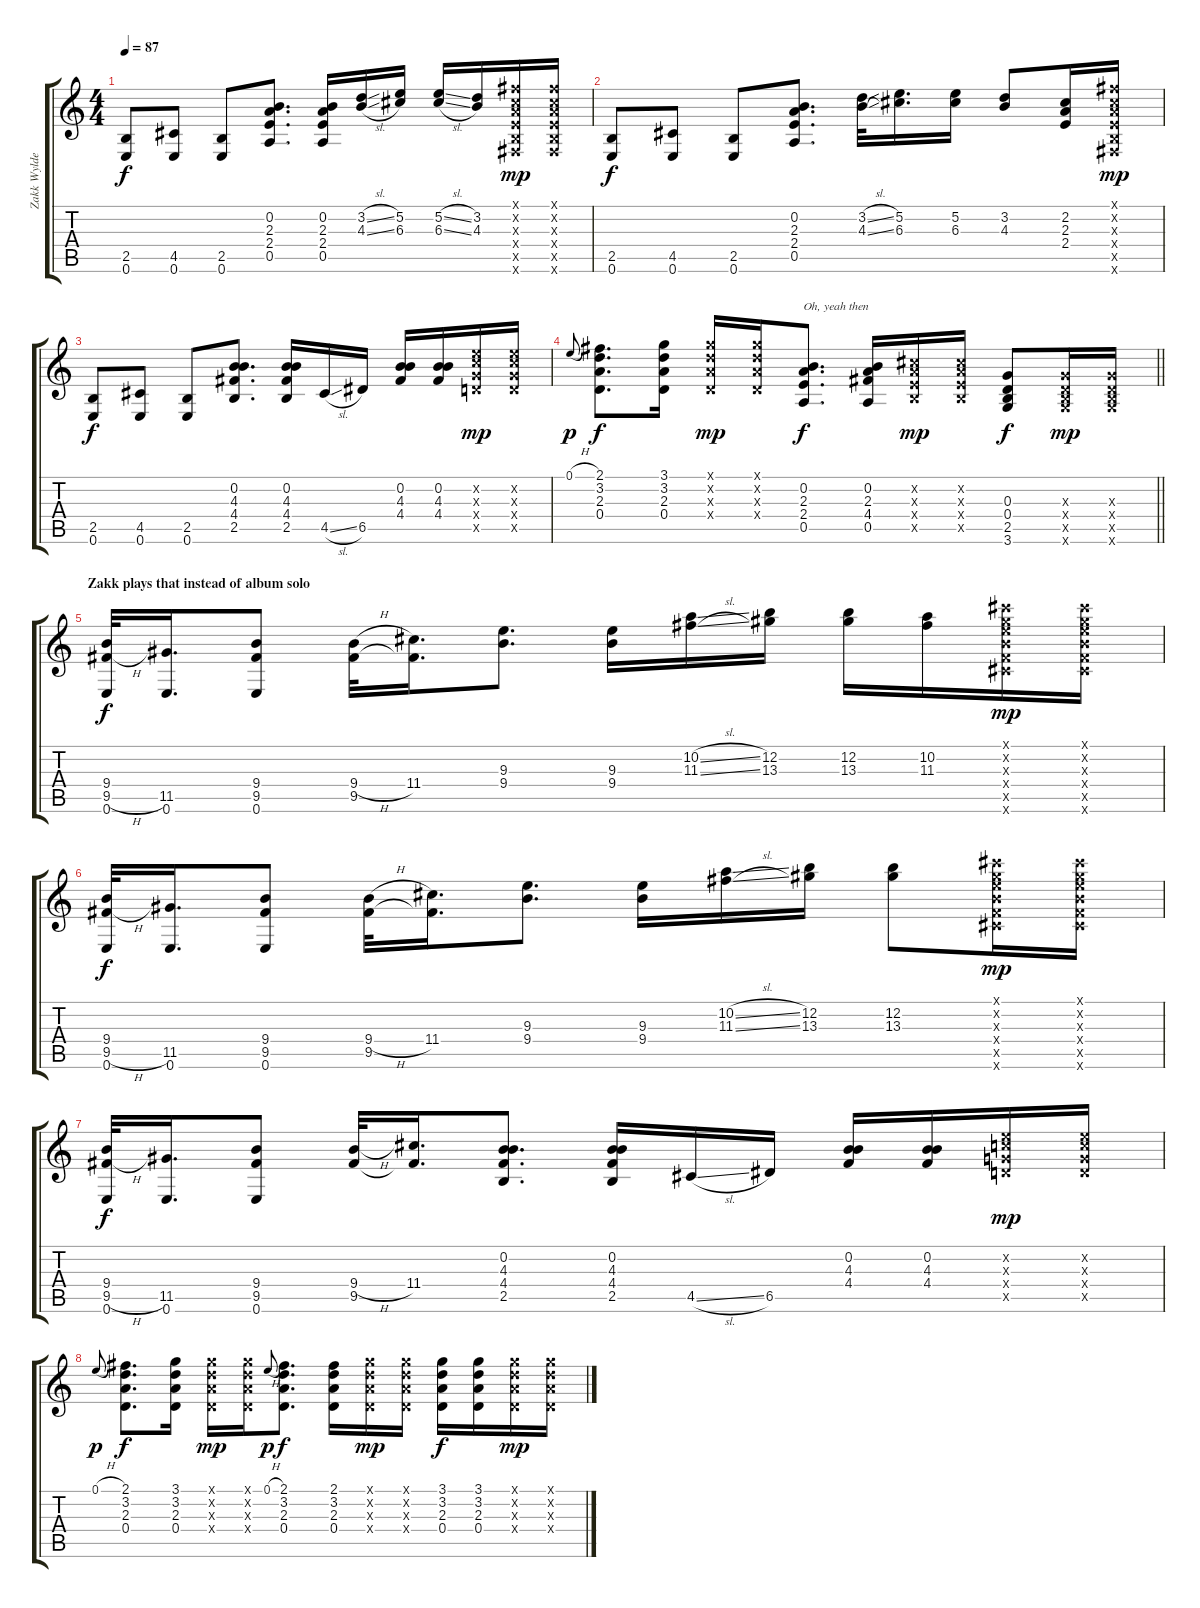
\track ("Zakk Wylde" "Zakk Wylde") {instrument acousticguitarsteel}
\staff {score tabs}
\tuning (E4 B3 G3 D3 A2 E2) {hide}
\ts (4 4)
\tempo 87
\clef g2
\ks c
(2.5 0.6).8{dy f} (4.5 0.6).8 (2.5 0.6).8 (0.2 2.3 2.4 0.5).8{d} (0.2 2.3 2.4 0.5).16 (3.2{sl} 4.3{sl}).16 (5.2 6.3).16 (5.2{sl} 6.3{sl}).16 (3.2 4.3).16 (2.1{x} 2.2{x} 2.3{x} 2.4{x} 2.5{x} 2.6{x}).16{dy mp} (2.1{x} 2.2{x} 2.3{x} 2.4{x} 2.5{x} 2.6{x}).16 |
(2.5 0.6).8{dy f} (4.5 0.6).8 (2.5 0.6).8 (0.2 2.3 2.4 0.5).8{d} (3.2{sl} 4.3{sl}).32 (5.2 6.3).16{d} (5.2 6.3).16 (3.2 4.3).8 (2.2 2.3 2.4).16 (2.1{x} 2.2{x} 2.3{x} 2.4{x} 2.5{x} 2.6{x}).16{dy mp} |
(2.5 0.6).8{dy f} (4.5 0.6).8 (2.5 0.6).8 (0.2 4.3 4.4 2.5).8{d} (0.2 4.3 4.4 2.5).16 4.5{sl}.16 6.5.16 (0.2 4.3 4.4).16 (0.2 4.3 4.4).16 (5.2{x} 5.3{x} 5.4{x} 5.5{x}).16{dy mp} (5.2{x} 5.3{x} 5.4{x} 5.5{x}).16 |
\barLineRight lightlight
0.1{h}.8{gr onbeat dy p} (2.1 3.2 2.3 0.4).8{d dy f} (3.1 3.2 2.3 0.4).16 (3.1{x} 3.2{x} 2.3{x} 0.4{x}).16{dy mp} (3.1{x} 3.2{x} 2.3{x} 0.4{x}).16 (0.2 2.3 2.4 0.5).8{d txt "Oh, yeah then" dy f} (0.2 2.3 4.4 0.5).16 (2.2{x} 2.3{x} 2.4{x} 2.5{x}).16{dy mp} (2.2{x} 2.3{x} 2.4{x} 2.5{x}).16 (0.3 0.4 2.5 3.6).8{dy f} (0.3{x} 0.4{x} 2.5{x} 3.6{x}).16{dy mp} (0.3{x} 0.4{x} 2.5{x} 3.6{x}).16 |
\section ("" "Zakk plays that instead of album solo")
(9.4 9.5{h} 0.6).32{dy f} (11.5 0.6).16{d} (9.4 9.5 0.6).8 (9.4{h} 9.5).32 (11.4 9.5{t}).16{d} (9.3 9.4).8{d} (9.3 9.4).16 (10.2{sl} 11.3{sl}).16 (12.2 13.3).16 (12.2 13.3).16 (10.2 11.3).16 (9.1{x} 9.2{x} 9.3{x} 9.4{x} 9.5{x} 9.6{x}).16{dy mp} (9.1{x} 9.2{x} 9.3{x} 9.4{x} 9.5{x} 9.6{x}).16 |
(9.4 9.5{h} 0.6).32{dy f} (11.5 0.6).16{d} (9.4 9.5 0.6).8 (9.4{h} 9.5).32 (11.4 9.5{t}).16{d} (9.3 9.4).8{d} (9.3 9.4).16 (10.2{sl} 11.3{sl}).16 (12.2 13.3).16 (12.2 13.3).8 (9.1{x} 9.2{x} 9.3{x} 9.4{x} 9.5{x} 9.6{x}).16{dy mp} (9.1{x} 9.2{x} 9.3{x} 9.4{x} 9.5{x} 9.6{x}).16 |
(9.4 9.5{h} 0.6).32{dy f} (11.5 0.6).16{d} (9.4 9.5 0.6).8 (9.4{h} 9.5).32 (11.4 9.5{t}).16{d} (0.2 4.3 4.4 2.5).8{d} (0.2 4.3 4.4 2.5).16 4.5{sl}.16 6.5.16 (0.2 4.3 4.4).16 (0.2 4.3 4.4).16 (5.2{x} 5.3{x} 5.4{x} 5.5{x}).16{dy mp} (5.2{x} 5.3{x} 5.4{x} 5.5{x}).16 |
0.1{h}.8{gr onbeat dy p} (2.1 3.2 2.3 0.4).8{d dy f} (3.1 3.2 2.3 0.4).16 (3.1{x} 3.2{x} 2.3{x} 0.4{x}).16{dy mp} (3.1{x} 3.2{x} 2.3{x} 0.4{x}).16 0.1{h}.8{gr onbeat dy p} (2.1 3.2 2.3 0.4).8{d dy f} (2.1 3.2 2.3 0.4).16 (3.1{x} 3.2{x} 2.3{x} 0.4{x}).16{dy mp} (3.1{x} 3.2{x} 2.3{x} 0.4{x}).16 (3.1 3.2 2.3 0.4).16{dy f} (3.1 3.2 2.3 0.4).16 (3.1{x} 3.2{x} 2.3{x} 0.4{x}).16{dy mp} (3.1{x} 3.2{x} 2.3{x} 0.4{x}).16
